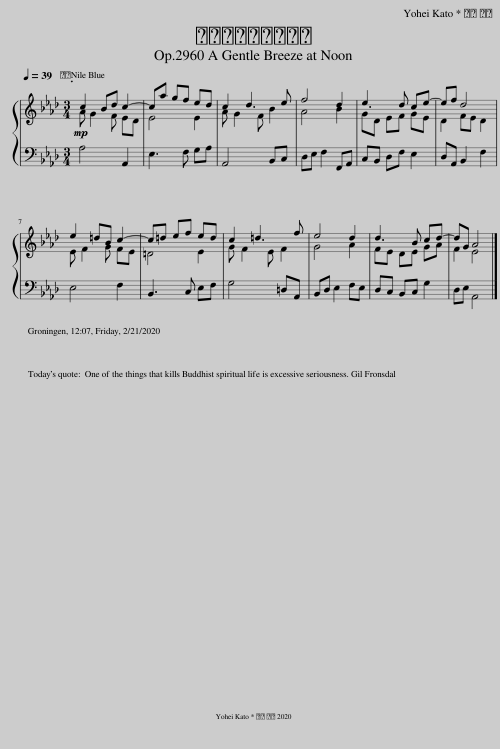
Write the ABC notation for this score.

X:1
%%score { ( 1 2 ) | 3 }
L:1/8
Q:1/4=39
M:3/4
I:linebreak $
K:Ab
V:1 treble
V:2 treble
V:3 bass
V:1
!mp! A G2 F ED | E4 E2 | A G2 F B2 | A4 B2 | GD EF GE | %5
 D2 FE D2 |$ E F2 G FE | =D4 E2 | G F2 E F2 | G4 A2 | %10
 FE DE GA | F2 E4 |] %12
V:2
 c2 Bd c2- | ca gf ed | c2 d3 e | f4 d2 | e3 d ce- | %5
 ef d4 |$ e2 =dB c2- | c=d ef ed | c2 =d3 f | e4 d2 | %10
 d3 B cd- | dG A4 |] %12
V:3
 A,4 A,,2 | E,3 F, G,A, | A,,4 B,,C, | D,E, F,2 F,,A,, | C,B,, D,F, E,2 | %5
 D,A,, B,,2 F,2 |$ E,4 F,2 | B,,3 C, E,F, | G,4 =D,A,, | B,,D, E,2 F,E, | %10
 D,C, B,,C, G,2 | D,E, A,,4 |] %12
